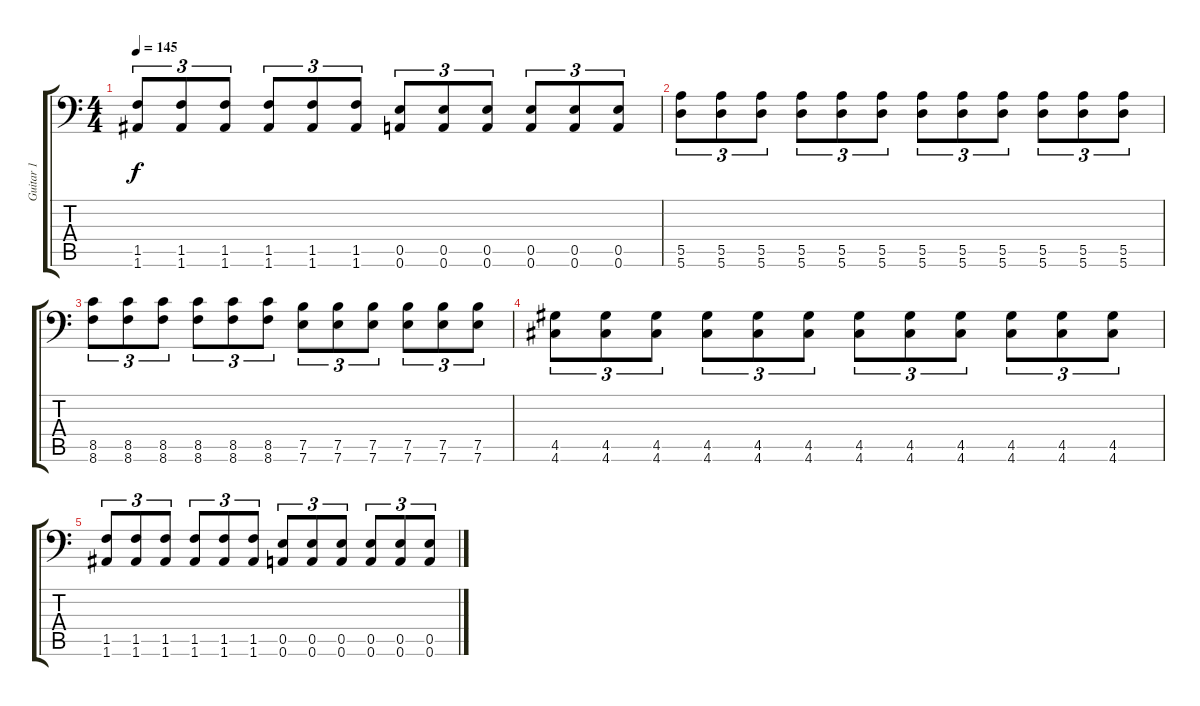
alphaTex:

\track ("Guitar 1" "Guitar 1") {instrument distortionguitar}
\staff {score tabs}
\tuning (B3 Gb3 D3 A2 E2 A1) {hide}
\ts (4 4)
\tempo 145
\clef f4
\ks c
(1.5 1.6).8{tu (3 2) dy f} (1.5 1.6).8{tu (3 2)} (1.5 1.6).8{tu (3 2)} (1.5 1.6).8{tu (3 2)} (1.5 1.6).8{tu (3 2)} (1.5 1.6).8{tu (3 2)} (0.5 0.6).8{tu (3 2)} (0.5 0.6).8{tu (3 2)} (0.5 0.6).8{tu (3 2)} (0.5 0.6).8{tu (3 2)} (0.5 0.6).8{tu (3 2)} (0.5 0.6).8{tu (3 2)} |
(5.5 5.6).8{tu (3 2) volume 0} (5.5 5.6).8{tu (3 2)} (5.5 5.6).8{tu (3 2)} (5.5 5.6).8{tu (3 2)} (5.5 5.6).8{tu (3 2)} (5.5 5.6).8{tu (3 2)} (5.5 5.6).8{tu (3 2)} (5.5 5.6).8{tu (3 2)} (5.5 5.6).8{tu (3 2)} (5.5 5.6).8{tu (3 2)} (5.5 5.6).8{tu (3 2)} (5.5 5.6).8{tu (3 2)} |
(8.5 8.6).8{tu (3 2)} (8.5 8.6).8{tu (3 2)} (8.5 8.6).8{tu (3 2)} (8.5 8.6).8{tu (3 2)} (8.5 8.6).8{tu (3 2)} (8.5 8.6).8{tu (3 2)} (7.5 7.6).8{tu (3 2)} (7.5 7.6).8{tu (3 2)} (7.5 7.6).8{tu (3 2)} (7.5 7.6).8{tu (3 2)} (7.5 7.6).8{tu (3 2)} (7.5 7.6).8{tu (3 2)} |
(4.5 4.6).8{tu (3 2)} (4.5 4.6).8{tu (3 2)} (4.5 4.6).8{tu (3 2)} (4.5 4.6).8{tu (3 2)} (4.5 4.6).8{tu (3 2)} (4.5 4.6).8{tu (3 2)} (4.5 4.6).8{tu (3 2)} (4.5 4.6).8{tu (3 2)} (4.5 4.6).8{tu (3 2)} (4.5 4.6).8{tu (3 2)} (4.5 4.6).8{tu (3 2)} (4.5 4.6).8{tu (3 2)} |
(1.5 1.6).8{tu (3 2)} (1.5 1.6).8{tu (3 2)} (1.5 1.6).8{tu (3 2)} (1.5 1.6).8{tu (3 2)} (1.5 1.6).8{tu (3 2)} (1.5 1.6).8{tu (3 2)} (0.5 0.6).8{tu (3 2)} (0.5 0.6).8{tu (3 2)} (0.5 0.6).8{tu (3 2)} (0.5 0.6).8{tu (3 2)} (0.5 0.6).8{tu (3 2)} (0.5 0.6).8{tu (3 2)}
